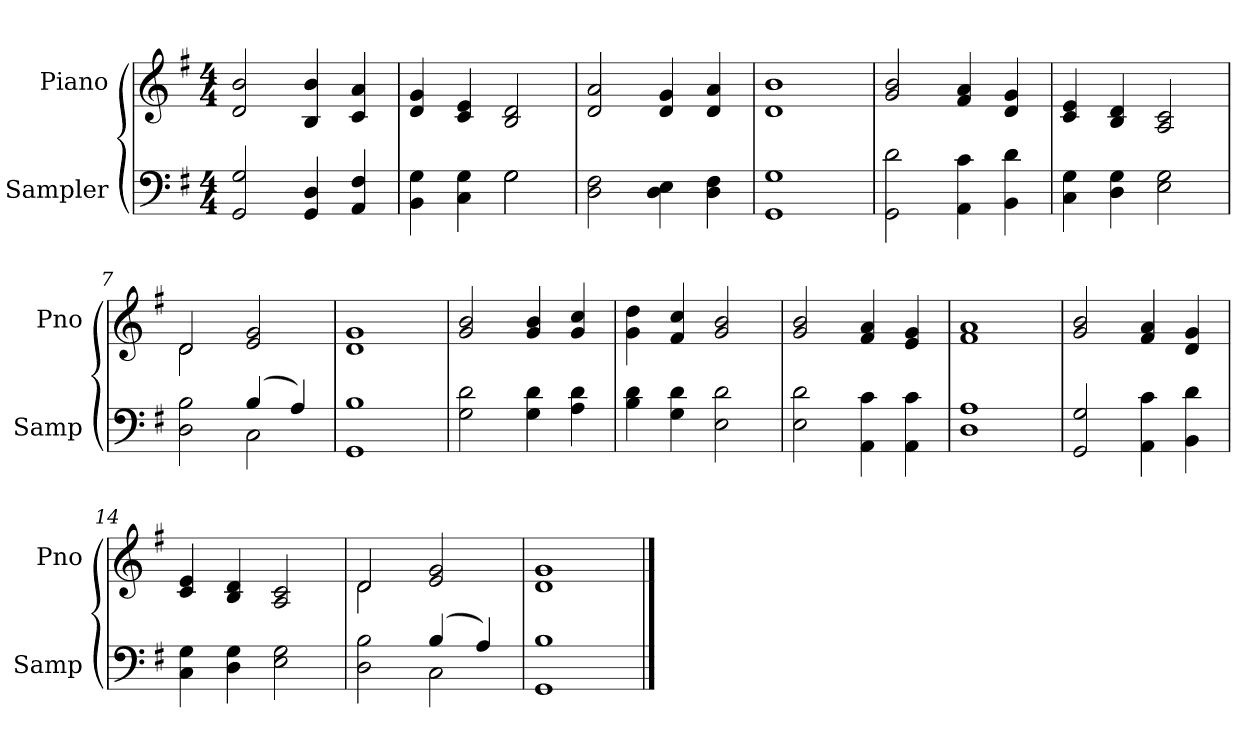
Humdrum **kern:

**kern	**kern
*part2	*part1
*staff2	*staff1
*I"Sampler	*I"Piano
*I'Samp	*I'Pno
*clefF4	*clefG2
*k[f#]	*k[f#]
*G:	*G:
*M4/4	*M4/4
=1	=1
2GG 2G	2d 2b
4GG 4D	4B 4b
4AA 4F#	4c 4a
=2	=2
*^	*
4BB 4G	2ryy	4d 4g
4C 4G	.	4c 4e
2G\	2G	2B 2d
*v	*v	*
=3	=3
2D 2F#	2d 2a
4D 4E	4d 4g
4D 4F#	4d 4a
=4	=4
1GG 1G	1d 1b
=5	=5
2GG 2d	2g 2b
4AA 4c	4f# 4a
4BB 4d	4d 4g
=6	=6
4C 4G	4c 4e
4D 4G	4B 4d
2E 2G	2A 2c
=7	=7
*^	*^
2D 2B	2ryy	2d/	2d
(4B/	2C	2e 2g	2ryy
4A/)	.	.	.
*v	*v	*	*
*	*v	*v
=8	=8
1GG 1B	1d 1g
=9	=9
2G 2d	2g 2b
4G 4d	4g 4b
4A 4d	4g 4cc
=10	=10
4B 4d	4g 4dd
4G 4d	4f# 4cc
2E 2d	2g 2b
=11	=11
2E 2d	2g 2b
4AA 4c	4f# 4a
4AA 4c	4e 4g
=12	=12
1D 1A	1f# 1a
=13	=13
2GG 2G	2g 2b
4AA 4c	4f# 4a
4BB 4d	4d 4g
=14	=14
4C 4G	4c 4e
4D 4G	4B 4d
2E 2G	2A 2c
=15	=15
*^	*^
2D 2B	2ryy	2d/	2d
(4B/	2C	2e 2g	2ryy
4A/)	.	.	.
*v	*v	*	*
*	*v	*v
=16	=16
1GG 1B	1d 1g
==	==
*-	*-
